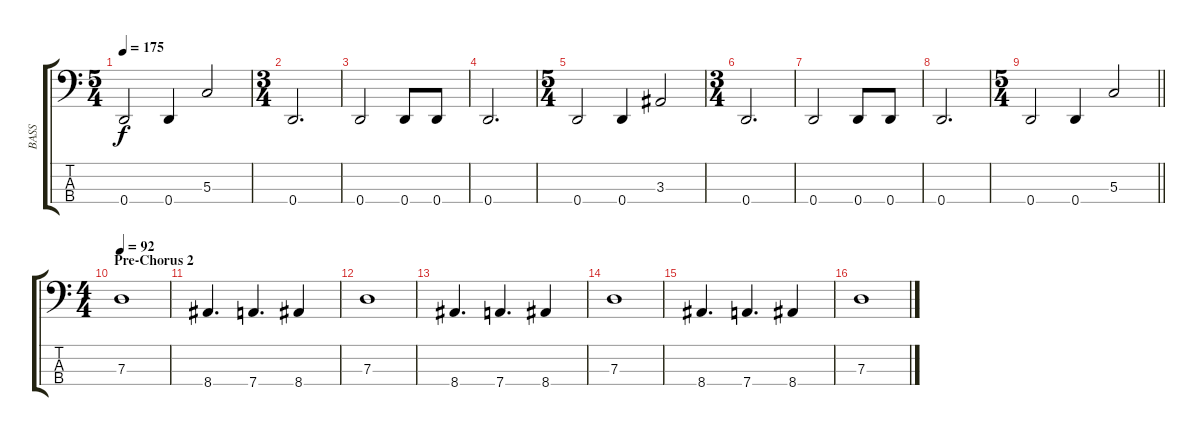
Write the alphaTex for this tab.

\track ("BASS" "BASS") {instrument electricbassfinger}
\staff {score tabs}
\tuning (F2 C2 G1 D1) {hide}
\ts (5 4)
\tempo 175
\clef f4
\ks c
0.4.2{dy f} 0.4.4 5.3.2 |
\ts (3 4)
0.4.2{d} |
0.4.2 0.4.8 0.4.8 |
0.4.2{d} |
\ts (5 4)
0.4.2 0.4.4 3.3.2 |
\ts (3 4)
0.4.2{d} |
0.4.2 0.4.8 0.4.8 |
0.4.2{d} |
\ts (5 4)
\barLineRight lightlight
0.4.2 0.4.4 5.3.2 |
\ts (4 4)
\section ("" "Pre-Chorus 2")
\tempo 92
7.3.1 |
8.4.4{d} 7.4.4{d} 8.4.4 |
7.3.1 |
8.4.4{d} 7.4.4{d} 8.4.4 |
7.3.1 |
8.4.4{d} 7.4.4{d} 8.4.4 |
7.3.1
